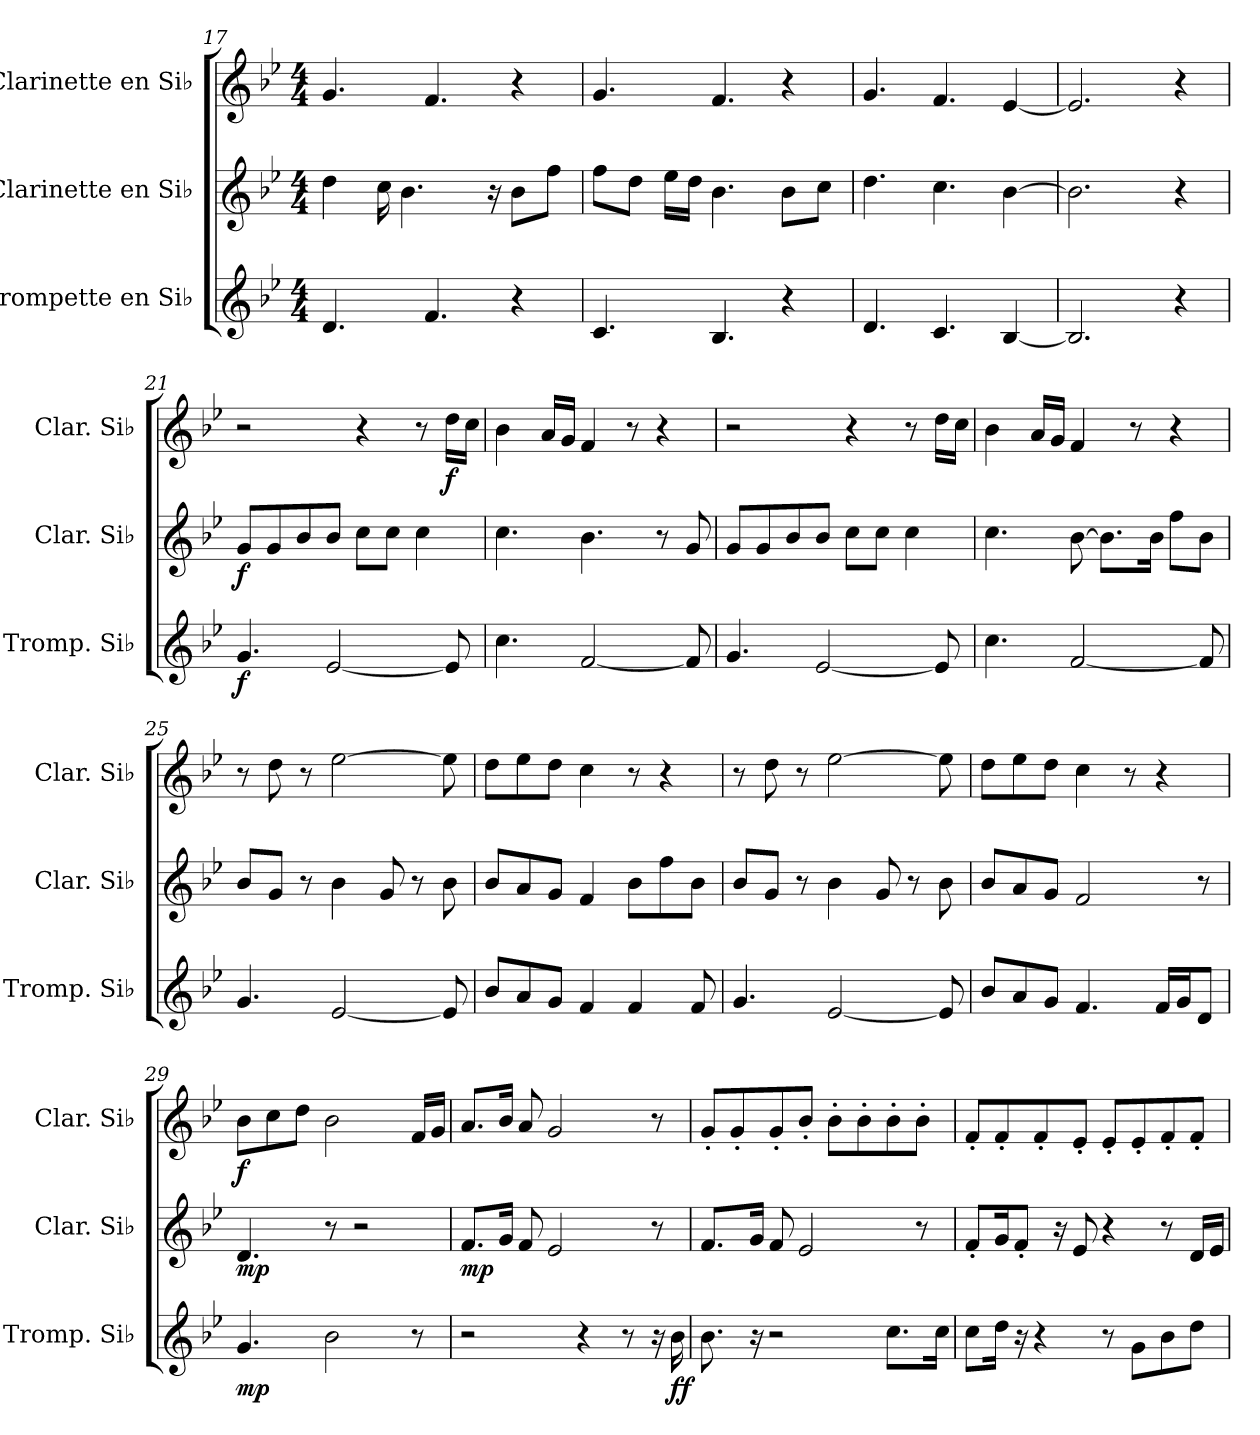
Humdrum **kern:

**kern	**dynam	**kern	**dynam	**kern	**dynam
*part3	*part3	*part2	*part2	*part1	*part1
*staff3	*staff3	*staff2	*staff2	*staff1	*staff1
*I"Trompette en Si♭	*	*I"Clarinette en Si♭	*	*I"Clarinette en Si♭	*
*I'Tromp. Si♭	*	*I'Clar. Si♭	*	*I'Clar. Si♭	*
*clefG2	*	*clefG2	*	*clefG2	*
*ITrd1c2	*	*ITrd1c2	*	*ITrd1c2	*
*k[b-e-a-d-]	*	*k[b-e-a-d-]	*	*k[b-e-a-d-]	*
*M4/4	*	*M4/4	*	*M4/4	*
=17	=17	=17	=17	=17	=17
4.c/	.	4cc\	.	4.f/	.
.	.	16b-\	.	.	.
.	.	4.a-\	.	.	.
4.e-/	.	.	.	4.e-/	.
.	.	16r	.	.	.
4r	.	8a-\L	.	4r	.
.	.	8ee-\J	.	.	.
=18	=18	=18	=18	=18	=18
4.B-/	.	8ee-\L	.	4.f/	.
.	.	8cc\J	.	.	.
.	.	16dd-\LL	.	.	.
.	.	16cc\JJ	.	.	.
4.A-/	.	4.a-\	.	4.e-/	.
4r	.	8a-\L	.	4r	.
.	.	8b-\J	.	.	.
=19	=19	=19	=19	=19	=19
4.c/	.	4.cc\	.	4.f/	.
4.B-/	.	4.b-\	.	4.e-/	.
[4A-/	.	[4a-\	.	[4d-/	.
=20	=20	=20	=20	=20	=20
2.A-/]	.	2.a-\]	.	2.d-/]	.
4r	.	4r	.	4r	.
!!LO:PB:g=z
=21	=21	=21	=21	=21	=21
!	!LO:DY:b	!	!LO:DY:b	!	!
4.f/	f	8f/L	f	2r	.
.	.	8f/	.	.	.
.	.	8a-/	.	.	.
[2d-/	.	8a-/J	.	.	.
.	.	8b-\L	.	4r	.
.	.	8b-\J	.	.	.
.	.	4b-\	.	8r	.
!	!	!	!	!	!LO:DY:b
8d-/]	.	.	.	16cc\LL	f
.	.	.	.	16b-\JJ	.
=22	=22	=22	=22	=22	=22
4.b-\	.	4.b-\	.	4a-\	.
.	.	.	.	16g/LL	.
.	.	.	.	16f/JJ	.
[2e-/	.	4.a-\	.	4e-/	.
.	.	.	.	8r	.
.	.	8r	.	4r	.
8e-/]	.	8f/	.	.	.
=23	=23	=23	=23	=23	=23
4.f/	.	8f/L	.	2r	.
.	.	8f/	.	.	.
.	.	8a-/	.	.	.
[2d-/	.	8a-/J	.	.	.
.	.	8b-\L	.	4r	.
.	.	8b-\J	.	.	.
.	.	4b-\	.	8r	.
8d-/]	.	.	.	16cc\LL	.
.	.	.	.	16b-\JJ	.
=24	=24	=24	=24	=24	=24
4.b-\	.	4.b-\	.	4a-\	.
.	.	.	.	16g/LL	.
.	.	.	.	16f/JJ	.
[2e-/	.	[8a-\	.	4e-/	.
.	.	8.a-\L]	.	.	.
.	.	.	.	8r	.
.	.	16a-\Jk	.	.	.
.	.	8ee-\L	.	4r	.
8e-/]	.	8a-\J	.	.	.
!!LO:LB:g=z
=25	=25	=25	=25	=25	=25
4.f/	.	8a-/L	.	8r	.
.	.	8f/J	.	8cc\	.
.	.	8r	.	8r	.
[2d-/	.	4a-\	.	[2dd-\	.
.	.	8f/	.	.	.
.	.	8r	.	.	.
8d-/]	.	8a-\	.	8dd-\]	.
=26	=26	=26	=26	=26	=26
8a-/L	.	8a-/L	.	8cc\L	.
8g/	.	8g/	.	8dd-\	.
8f/J	.	8f/J	.	8cc\J	.
4e-/	.	4e-/	.	4b-\	.
4e-/	.	8a-\L	.	8r	.
.	.	8ee-\	.	4r	.
8e-/	.	8a-\J	.	.	.
=27	=27	=27	=27	=27	=27
4.f/	.	8a-/L	.	8r	.
.	.	8f/J	.	8cc\	.
.	.	8r	.	8r	.
[2d-/	.	4a-\	.	[2dd-\	.
.	.	8f/	.	.	.
.	.	8r	.	.	.
8d-/]	.	8a-\	.	8dd-\]	.
=28	=28	=28	=28	=28	=28
8a-/L	.	8a-/L	.	8cc\L	.
8g/	.	8g/	.	8dd-\	.
8f/J	.	8f/J	.	8cc\J	.
4.e-/	.	2e-/	.	4b-\	.
.	.	.	.	8r	.
16e-/LL	.	.	.	4r	.
16f/J	.	.	.	.	.
8c/J	.	8r	.	.	.
=29	=29	=29	=29	=29	=29
!	!LO:DY:b	!	!LO:DY:b	!	!LO:DY:b
4.f/	mp	4.c/	mp	8a-\L	f
.	.	.	.	8b-\	.
.	.	.	.	8cc\J	.
2a-\	.	8r	.	2a-\	.
.	.	2r	.	.	.
8r	.	.	.	16e-/LL	.
.	.	.	.	16f/JJ	.
!!LO:LB:g=z
=30	=30	=30	=30	=30	=30
!	!	!	!LO:DY:b	!	!
2r	.	8.e-/L	mp	8.g/L	.
.	.	16f/Jk	.	16a-/Jk	.
.	.	8e-/	.	8g/	.
.	.	2d-/	.	2f/	.
4r	.	.	.	.	.
8r	.	.	.	.	.
16r	.	8r	.	8r	.
!	!LO:DY:b	!	!	!	!
16a-\	ff	.	.	.	.
=31	=31	=31	=31	=31	=31
8.a-\	.	8.e-/L	.	8f'/L	.
.	.	.	.	8f'/	.
16r	.	16f/Jk	.	.	.
2r	.	8e-/	.	8f'/	.
.	.	2d-/	.	8a-'/J	.
.	.	.	.	8a-'\L	.
.	.	.	.	8a-'\	.
8.b-\L	.	.	.	8a-'\	.
.	.	8r	.	8a-'\J	.
16b-\Jk	.	.	.	.	.
=32	=32	=32	=32	=32	=32
8b-\L	.	8e-'/L	.	8e-'/L	.
16cc\Jk	.	16f/K	.	8e-'/	.
16r	.	8e-'/J	.	.	.
4r	.	.	.	8e-'/	.
.	.	16r	.	.	.
.	.	8d-/	.	8d-'/J	.
8r	.	4r	.	8d-'/L	.
8f\L	.	.	.	8d-'/	.
8a-\	.	8r	.	8e-'/	.
8cc\J	.	16c/LL	.	8e-'/J	.
.	.	16d-/JJ	.	.	.
=	=	=	=	=	=
*-	*-	*-	*-	*-	*-
